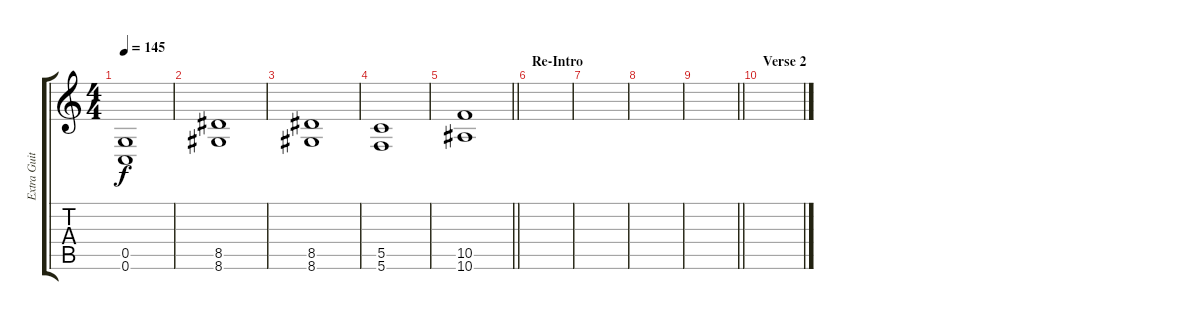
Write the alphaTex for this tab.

\track ("Extra Guitar 3" "Extra Guit") {instrument distortionguitar}
\staff {score tabs}
\tuning (D4 A3 F3 C3 G2 C2) {hide}
\ts (4 4)
\tempo 145
\clef g2
\ks c
(0.5 0.6).1{dy f} |
(8.5 8.6).1 |
(8.5 8.6).1 |
(5.5 5.6).1 |
\barLineRight lightlight
(10.5 10.6).1 |
\section ("" "Re-Intro")
|
|
|
\barLineRight lightlight
|
\section ("" "Verse 2")
